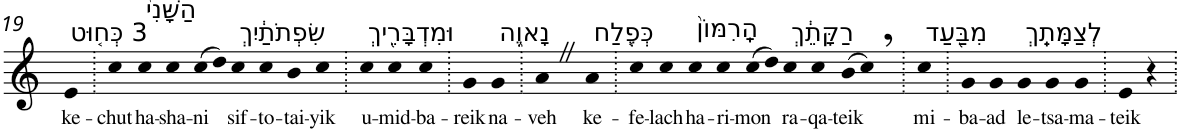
**kern	**text
*part1	*part1
*staff1	*staff1
*I"Piano	*
*I'Pno	*
!!LO:PB:g=z
*clefG2	*
*k[]	*
=19	=19
!LO:TX:a:t=3 כְּח֤וּט	!
!	!LO:LY:b
4e	ke-
=20.	=20.
!	!LO:LY:b
4cc	-chut
!LO:TX:a:t=הַשָּׁנִי֙	!
!	!LO:LY:b
4cc	ha-
!	!LO:LY:b
4cc	-sha-
!	!LO:LY:b
(>8cc	-ni
8dd)	.
!LO:TX:a:t=שִׂפְתֹתַ֔יִךְ	!
!	!LO:LY:b
4cc	sif-
!	!LO:LY:b
4cc	-to-
!	!LO:LY:b
4b	-tai-
!	!LO:LY:b
4cc	-yik
=21.	=21.
!LO:TX:a:t=וּמִדְבָּרֵ֖יךְ	!
!	!LO:LY:b
4cc	u-
!	!LO:LY:b
4cc	-mid-
!	!LO:LY:b
4cc	-ba-
=22.	=22.
!	!LO:LY:b
4g	-reik
!LO:TX:a:t=נָאוֶ֑ה	!
!	!LO:LY:b
4g	na-
=23.	=23.
!	!LO:LY:b
4aZ	-veh
!LO:TX:a:t=כְּפֶ֤לַח	!
!	!LO:LY:b
4a	ke-
=24.	=24.
!	!LO:LY:b
4cc	-fe-
!	!LO:LY:b
4cc	-lach
!LO:TX:a:t=הָֽרִמּוֹן֙	!
!	!LO:LY:b
4cc	ha-
!	!LO:LY:b
4cc	-ri-
!	!LO:LY:b
(>8cc	-mon
8dd)	.
!LO:TX:a:t=רַקָּתֵ֔ךְ	!
!	!LO:LY:b
4cc	ra-
!	!LO:LY:b
4cc	-qa-
!	!LO:LY:b
(>8b	-teik
8cc,)	.
=25.	=25.
!LO:TX:a:t=מִבַּ֖עַד	!
!	!LO:LY:b
4cc	mi-
=26.	=26.
!	!LO:LY:b
4g	-ba-
!	!LO:LY:b
4g	-ad
!LO:TX:a:t=לְצַמָּתֵֽךְ	!
!	!LO:LY:b
4g	le-
!	!LO:LY:b
4g	-tsa-
!	!LO:LY:b
4g	-ma-
=27.	=27.
!	!LO:LY:b
4e	-teik
4r	.
=.	=.
*-	*-
